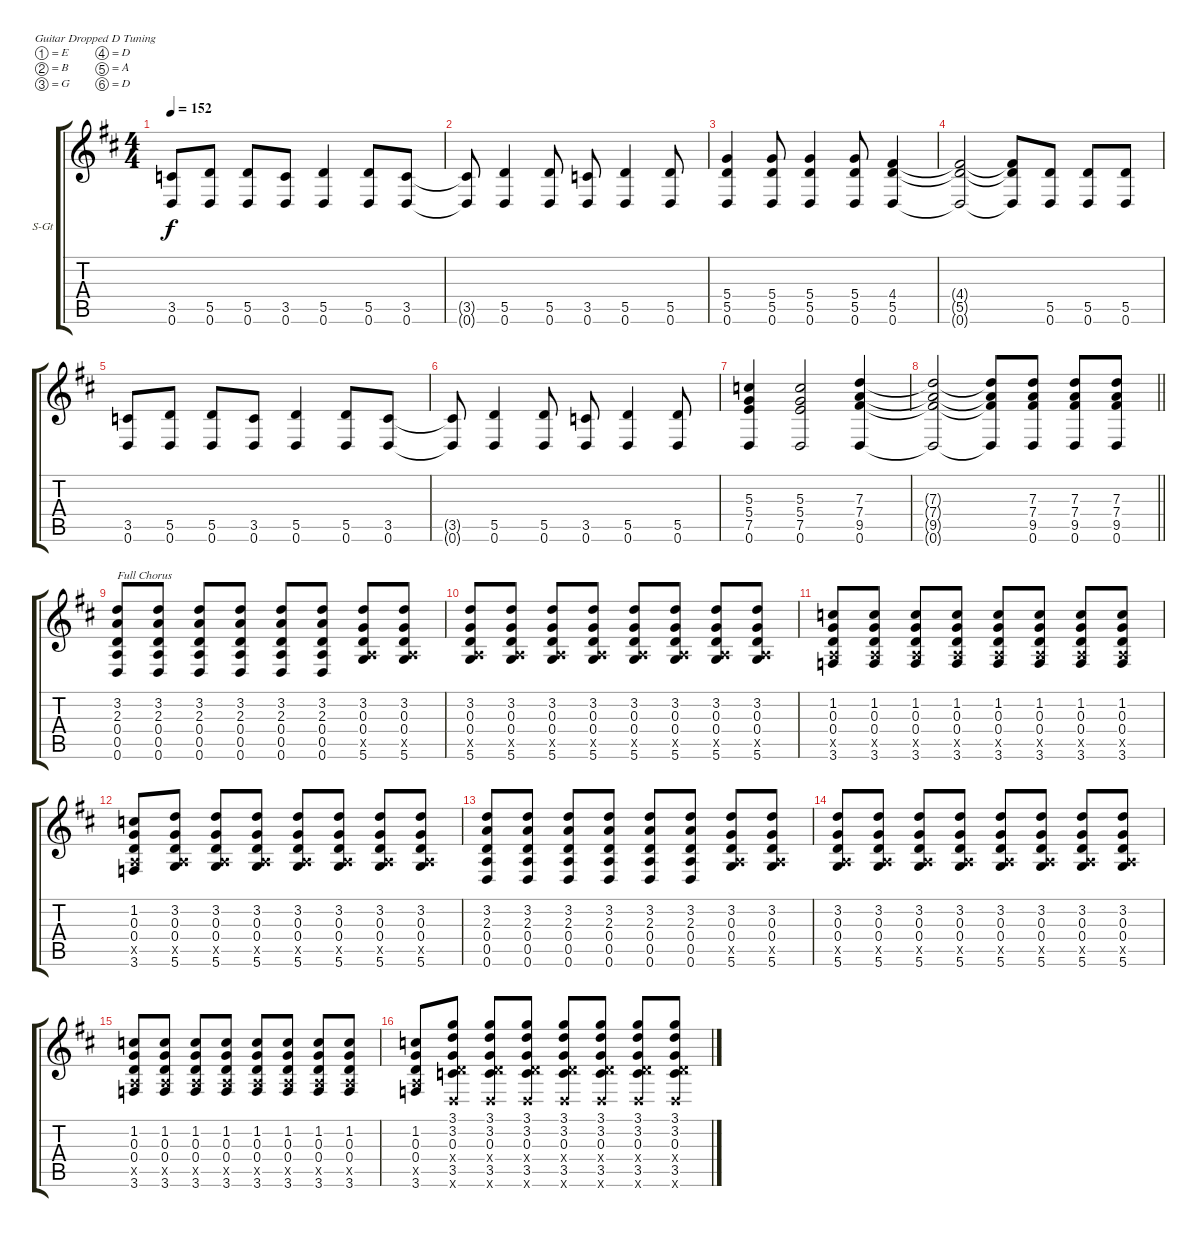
\bracketExtendMode groupsimilarinstruments
\firstSystemTrackNameOrientation horizontal
\otherSystemsTrackNameOrientation horizontal
\track ("Acoustic" "S-Gt") {instrument acousticguitarsteel}
\staff {score tabs}
\tuning (E4 B3 G3 D3 A2 D2)
\ts (4 4)
\tempo 152
\clef g2
\ks d
(3.5 0.6).8{dy f} (5.5 0.6).8 (5.5 0.6).8 (3.5 0.6).8 (5.5 0.6).4 (5.5 0.6).8 (3.5 0.6).8 |
(3.5{t} 0.6{t}).8 (5.5 0.6).4 (5.5 0.6).8 (3.5 0.6).8 (5.5 0.6).4 (5.5 0.6).8 |
(5.4 5.5 0.6).4 (5.4 5.5 0.6).8 (5.4 5.5 0.6).4 (5.4 5.5 0.6).8 (4.4 5.5 0.6).4 |
(4.4{t} 5.5{t} 0.6{t}).2 (4.4{t} 5.5{t} 0.6{t}).8 (5.5 0.6).8 (5.5 0.6).8 (5.5 0.6).8 |
(3.5 0.6).8 (5.5 0.6).8 (5.5 0.6).8 (3.5 0.6).8 (5.5 0.6).4 (5.5 0.6).8 (3.5 0.6).8 |
(3.5{t} 0.6{t}).8 (5.5 0.6).4 (5.5 0.6).8 (3.5 0.6).8 (5.5 0.6).4 (5.5 0.6).8 |
(5.3 5.4 7.5 0.6).4 (5.3 5.4 7.5 0.6).2 (7.3 7.4 9.5 0.6).4 |
\barLineRight lightlight
(7.3{t} 7.4{t} 9.5{t} 0.6{t}).2 (7.3{t} 7.4{t} 9.5{t} 0.6{t}).8 (7.3 7.4 9.5 0.6).8 (7.3 7.4 9.5 0.6).8 (7.3 7.4 9.5 0.6).8 |
(3.2 2.3 0.4 0.5 0.6).8{txt "Full Chorus"} (3.2 2.3 0.4 0.5 0.6).8 (3.2 2.3 0.4 0.5 0.6).8 (3.2 2.3 0.4 0.5 0.6).8 (3.2 2.3 0.4 0.5 0.6).8 (3.2 2.3 0.4 0.5 0.6).8 (3.2 0.3 0.4 0.5{x} 5.6).8 (3.2 0.3 0.4 0.5{x} 5.6).8 |
(3.2 0.3 0.4 0.5{x} 5.6).8 (3.2 0.3 0.4 0.5{x} 5.6).8 (3.2 0.3 0.4 0.5{x} 5.6).8 (3.2 0.3 0.4 0.5{x} 5.6).8 (3.2 0.3 0.4 0.5{x} 5.6).8 (3.2 0.3 0.4 0.5{x} 5.6).8 (3.2 0.3 0.4 0.5{x} 5.6).8 (3.2 0.3 0.4 0.5{x} 5.6).8 |
(1.2 0.3 0.4 0.5{x} 3.6).8 (1.2 0.3 0.4 0.5{x} 3.6).8 (1.2 0.3 0.4 0.5{x} 3.6).8 (1.2 0.3 0.4 0.5{x} 3.6).8 (1.2 0.3 0.4 0.5{x} 3.6).8 (1.2 0.3 0.4 0.5{x} 3.6).8 (1.2 0.3 0.4 0.5{x} 3.6).8 (1.2 0.3 0.4 0.5{x} 3.6).8 |
(1.2 0.3 0.4 0.5{x} 3.6).8 (3.2 0.3 0.4 0.5{x} 5.6).8 (3.2 0.3 0.4 0.5{x} 5.6).8 (3.2 0.3 0.4 0.5{x} 5.6).8 (3.2 0.3 0.4 0.5{x} 5.6).8 (3.2 0.3 0.4 0.5{x} 5.6).8 (3.2 0.3 0.4 0.5{x} 5.6).8 (3.2 0.3 0.4 0.5{x} 5.6).8 |
(3.2 2.3 0.4 0.5 0.6).8 (3.2 2.3 0.4 0.5 0.6).8 (3.2 2.3 0.4 0.5 0.6).8 (3.2 2.3 0.4 0.5 0.6).8 (3.2 2.3 0.4 0.5 0.6).8 (3.2 2.3 0.4 0.5 0.6).8 (3.2 0.3 0.4 0.5{x} 5.6).8 (3.2 0.3 0.4 0.5{x} 5.6).8 |
(3.2 0.3 0.4 0.5{x} 5.6).8 (3.2 0.3 0.4 0.5{x} 5.6).8 (3.2 0.3 0.4 0.5{x} 5.6).8 (3.2 0.3 0.4 0.5{x} 5.6).8 (3.2 0.3 0.4 0.5{x} 5.6).8 (3.2 0.3 0.4 0.5{x} 5.6).8 (3.2 0.3 0.4 0.5{x} 5.6).8 (3.2 0.3 0.4 0.5{x} 5.6).8 |
(1.2 0.3 0.4 0.5{x} 3.6).8 (1.2 0.3 0.4 0.5{x} 3.6).8 (1.2 0.3 0.4 0.5{x} 3.6).8 (1.2 0.3 0.4 0.5{x} 3.6).8 (1.2 0.3 0.4 0.5{x} 3.6).8 (1.2 0.3 0.4 0.5{x} 3.6).8 (1.2 0.3 0.4 0.5{x} 3.6).8 (1.2 0.3 0.4 0.5{x} 3.6).8 |
(1.2 0.3 0.4 0.5{x} 3.6).8 (3.1 3.2 0.3 0.4{x} 3.5 0.6{x}).8 (3.1 3.2 0.3 0.4{x} 3.5 0.6{x}).8 (3.1 3.2 0.3 0.4{x} 3.5 0.6{x}).8 (3.1 3.2 0.3 0.4{x} 3.5 0.6{x}).8 (3.1 3.2 0.3 0.4{x} 3.5 0.6{x}).8 (3.1 3.2 0.3 0.4{x} 3.5 0.6{x}).8 (3.1 3.2 0.3 0.4{x} 3.5 0.6{x}).8
